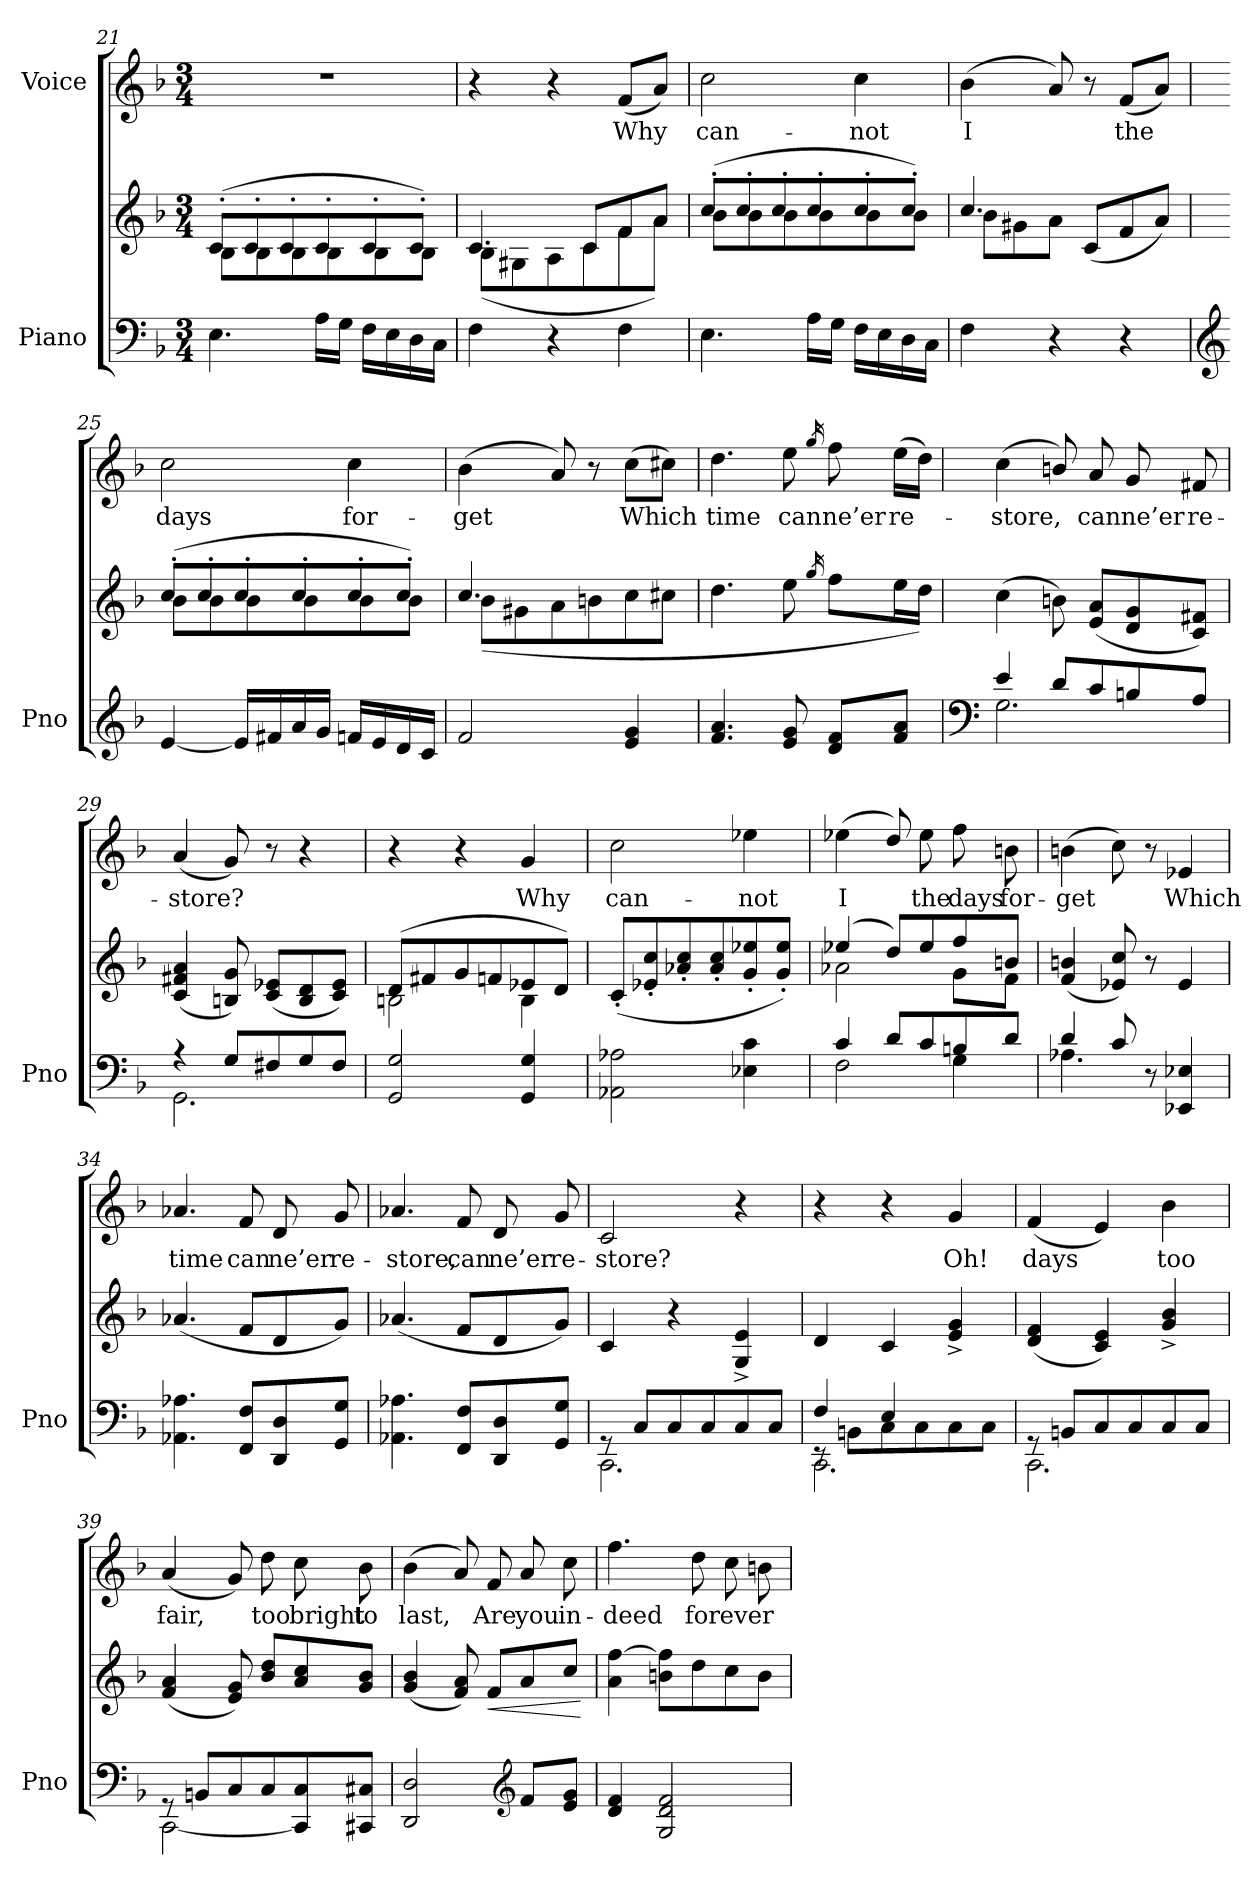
**kern	**kern	**dynam	**kern	**text
*part2	*part2	*part2	*part1	*part1
*staff3	*staff2	*staff2/3	*staff1	*staff1
*I"Piano	*	*	*I"Voice	*
*I'Pno	*	*	*	*
*clefF4	*clefG2	*	*clefG2	*
*k[b-]	*k[b-]	*	*k[b-]	*
*M3/4	*M3/4	*	*M3/4	*
=21	=21	=21	=21	=21
*	*^	*	*	*
4.E\	(>8c'/L	8B-\L	.	2.r	.
.	8c'/	8B-\	.	.	.
.	8c'/	8B-\	.	.	.
16A\LL	8c'/	8B-\	.	.	.
16G\JJ	.	.	.	.	.
16F\LL	8c'/	8B-\	.	.	.
16E\	.	.	.	.	.
16D\	8c'/J)	8B-\J	.	.	.
16C\JJ	.	.	.	.	.
=22	=22	=22	=22	=22	=22
4F\	4.c/	(<8B-\L	.	4r	.
.	.	8G#X\	.	.	.
4r	.	8A\	.	4r	.
.	8c/L	8c\	.	.	.
!	!	!	!	!	!LO:LY:b
4F\	8f/	8f\	.	(<8f/L	Why
.	8a/J	8a\J)	.	8a/J)	.
!!LO:LB:g=z
=23	=23	=23	=23	=23	=23
!	!	!	!	!	!LO:LY:b
4.E\	(>8cc'/L	8b-\L	.	2cc\	can-
.	8cc'/	8b-\	.	.	.
.	8cc'/	8b-\	.	.	.
16A\LL	8cc'/	8b-\	.	.	.
16G\JJ	.	.	.	.	.
!	!	!	!	!	!LO:LY:b
16F\LL	8cc'/	8b-\	.	4cc\	-not
16E\	.	.	.	.	.
16D\	8cc'/J)	8b-\J	.	.	.
16C\JJ	.	.	.	.	.
=24	=24	=24	=24	=24	=24
!	!	!	!	!	!LO:LY:b
4F\	4.cc/	8b-\L	.	(>4b-\	I
.	.	8g#X\	.	.	.
4r	.	8a\J	.	8a/)	.
.	(<8c/L	4.ryy	.	8r	.
!	!	!	!	!	!LO:LY:b
4r	8f/	.	.	(<8f/L	the
.	8a/J)	.	.	8a/J)	.
=25	=25	=25	=25	=25	=25
*clefG2	*	*	*	*	*
!	!	!	!	!	!LO:LY:b
[4e/	(>8cc'/L	8b-\L	.	2cc\	days
.	8cc'/	8b-\	.	.	.
16e/LL]	8cc'/	8b-\	.	.	.
16f#X/	.	.	.	.	.
16a/	8cc'/	8b-\	.	.	.
16g/JJ	.	.	.	.	.
!	!	!	!	!	!LO:LY:b
16fn/LL	8cc'/	8b-\	.	4cc\	for-
16e/	.	.	.	.	.
16d/	8cc'/J)	8b-\J	.	.	.
16c/JJ	.	.	.	.	.
=26	=26	=26	=26	=26	=26
!	!	!	!	!	!LO:LY:b
2f/	4.cc/	(>8b-\L	.	(>4b-\	-get
.	.	8g#X\	.	.	.
.	.	8a\	.	8a/)	.
.	8ryy	8bn\	.	8r	.
!	!	!	!	!	!LO:LY:b
4e/ 4g/	8ryy	8cc\	.	(>8cc\L	Which
.	8ryy	8cc#X\J	.	8cc#X\J)	.
!!LO:LB:g=z
=27	=27	=27	=27	=27	=27
!	!	!	!	!	!LO:LY:b
*	*v	*v	*	*	*
4.f/ 4.a/	4.dd\	.	4.dd\	time
!	!	!	!	!LO:LY:b
8e/ 8g/	8ee\	.	8ee\	can
.	16qgg/	.	16qgg/	.
!	!	!	!	!LO:LY:b
8d/ 8f/L	8ff\L	.	8ff\	ne’er
!	!	!	!	!LO:LY:b
8f/ 8a/J	16ee\L	.	(>16ee\LL	re-
.	16dd\JJ)	.	16dd\JJ)	.
=28	=28	=28	=28	=28
*clefF4	*	*	*	*
*^	*	*	*	*
!	!	!	!	!	!LO:LY:b
4e/	2.G\	(>4cc\	.	(>4cc\	-store,
8d/L	.	8bn\)	.	8bn/)	.
!	!	!	!	!	!LO:LY:b
8c/	.	(<8e/ 8a/L	.	8a/	can
!	!	!	!	!	!LO:LY:b
8Bn/	.	8d/ 8g/	.	8g/	ne’er
!	!	!	!	!	!LO:LY:b
8A/J	.	8c/ 8f#X/J)	.	8f#X/	re-
=29	=29	=29	=29	=29	=29
!	!	!	!	!	!LO:LY:b
4r	2.GG\	(<4c/ 4f#X/ 4a/	.	(<4a/	-store?
8G/L	.	8Bn/ 8g/)	.	8g/)	.
8F#X/	.	(<8c/ 8e-X/L	.	8r	.
8G/	.	8B/ 8d/	.	4r	.
8F#/J	.	8c/ 8e-/J)	.	.	.
*v	*v	*	*	*	*
=30	=30	=30	=30	=30
*	*^	*	*	*
2GG/ 2G/	(>8d/L	2Bn\	.	4r	.
.	8f#X/	.	.	.	.
.	8g/	.	.	4r	.
.	8fn/	.	.	.	.
!	!	!	!	!	!LO:LY:b
4GG/ 4G/	8e-X/	4B\	.	4g/	Why
.	8d/J)	.	.	.	.
*	*v	*v	*	*	*
!!LO:PB:g=z
=31	=31	=31	=31	=31
!	!	!	!	!LO:LY:b
2AA-X\ 2A-X\	(<8c'/L	.	2cc\	can-
.	8e-X/' 8cc/'	.	.	.
.	8a-X/' 8cc/'	.	.	.
.	8a-/' 8cc/'	.	.	.
!	!	!	!	!LO:LY:b
4E-X\ 4c\	8g/' 8ee-X/'	.	4ee-X\	-not
.	8g/' 8ee-/'J)	.	.	.
=32	=32	=32	=32	=32
*^	*^	*	*	*
!	!	!	!	!	!	!LO:LY:b
4c/	2F\	(>4ee-X/	2a-X\	.	(>4ee-X\	I
8d/L	.	8dd/L)	.	.	8dd/)	.
!	!	!	!	!	!	!LO:LY:b
8c/	.	8ee-/	.	.	8ee-\	the
!	!	!	!	!	!	!LO:LY:b
8Bn/	4G\	8ff/	8g\L	.	8ff\	days
!	!	!	!	!	!	!LO:LY:b
8d/J	.	8bn/J	8f\J	.	8bn\	for-
=33	=33	=33	=33	=33	=33	=33
!	!	!	!	!	!	!LO:LY:b
*	*	*v	*v	*	*	*
4d/	4.A-X\	(<4f/ 4bn/	.	(>4bn\	-get
8c/	.	8e-X/ 8cc/)	.	8cc\)	.
8r	4.ryy	8r	.	8r	.
!	!	!	!	!	!LO:LY:b
4EE-X/ 4E-X/	.	4e-/	.	4e-X/	Which
*v	*v	*	*	*	*
=34	=34	=34	=34	=34
!	!	!	!	!LO:LY:b
4.AA-X\ 4.A-X\	(<4.a-X/	.	4.a-X/	time
!	!	!	!	!LO:LY:b
8FF/ 8F/L	8f/L	.	8f/	can
!	!	!	!	!LO:LY:b
8DD/ 8D/	8d/	.	8d/	ne’er
!	!	!	!	!LO:LY:b
8GG/ 8G/J	8g/J)	.	8g/	re-
!!LO:LB:g=z
=35	=35	=35	=35	=35
!	!	!	!	!LO:LY:b
4.AA-X\ 4.A-X\	(<4.a-X/	.	4.a-X/	-store,
!	!	!	!	!LO:LY:b
8FF/ 8F/L	8f/L	.	8f/	can
!	!	!	!	!LO:LY:b
8DD/ 8D/	8d/	.	8d/	ne’er
!	!	!	!	!LO:LY:b
8GG/ 8G/J	8g/J)	.	8g/	re-
=36	=36	=36	=36	=36
*^	*	*	*	*
!	!	!	!	!	!LO:LY:b
8rGG	2.CC\	4c/	.	2c/	-store?
8C/L	.	.	.	.	.
8C/	.	4r	.	.	.
8C/	.	.	.	.	.
8C/	.	4G/^ 4e/^	.	4r	.
8C/J	.	.	.	.	.
=37	=37	=37	=37	=37	=37
*	*^	*	*	*	*
4F/	8rEE	2.CC\	4d/	.	4r	.
.	8BBn\L	.	.	.	.	.
4E/	8C\	.	4c/	.	4r	.
.	8C\	.	.	.	.	.
!	!	!	!	!	!	!LO:LY:b
4ryy	8C\	.	4e/^ 4g/^	.	4g/	Oh!
.	8C\J	.	.	.	.	.
*	*v	*v	*	*	*	*
=38	=38	=38	=38	=38	=38
!	!	!	!	!	!LO:LY:b
8rGG	2.CC\	(<4d/ 4f/	.	(<4f/	days
8BBn/L	.	.	.	.	.
8C/	.	4c/ 4e/)	.	4e/)	.
8C/	.	.	.	.	.
!	!	!	!	!	!LO:LY:b
8C/	.	4g/^ 4b-/^	.	4b-\	too
8C/J	.	.	.	.	.
!!LO:LB:g=z
=39	=39	=39	=39	=39	=39
!	!	!	!	!	!LO:LY:b
8rGG	[2CC\	(<4f/ 4a/	.	(<4a/	fair,
8BBn/L	.	.	.	.	.
8C/	.	8e/ 8g/)	.	8g/)	.
!	!	!	!	!	!LO:LY:b
8C/	.	8b-/ 8dd/L	.	8dd\	too
!	!	!	!	!	!LO:LY:b
8CC/] 8C/	4ryy	8a/ 8cc/	.	8cc\	bright
!	!	!	!	!	!LO:LY:b
8CC#X/ 8C#X/J	.	8g/ 8b-/J	.	8b-\	to
*v	*v	*	*	*	*
=40	=40	=40	=40	=40
!	!	!	!	!LO:LY:b
2DD/ 2D/	(<4g/ 4b-/	.	(>4b-\	last,
.	8f/ 8a/)	.	8a/)	.
!	!	!LO:HP:b	!	!LO:LY:b
.	8f/L	<	8f/	Are
*clefG2	*	*	*	*
!	!	!	!	!LO:LY:b
8f/L	8a/	.	8a/	you
!	!	!	!	!LO:LY:b
8e/ 8g/J	8cc/J	.	8cc\	in-
.	.	[	.	.
=41	=41	=41	=41	=41
!	!	!	!	!LO:LY:b
4d/ 4f/	4a\ [4ff\	.	4.ff\	-deed
2G/ 2d/ 2f/	8bn\ 8ff\]L	.	.	.
!	!	!	!	!LO:LY:b
.	8dd\	.	8dd\	for
!	!	!	!	!LO:LY:b
.	8cc\	.	8cc\	ever
.	8b\J	.	8bn\	.
=	=	=	=	=
*-	*-	*-	*-	*-
